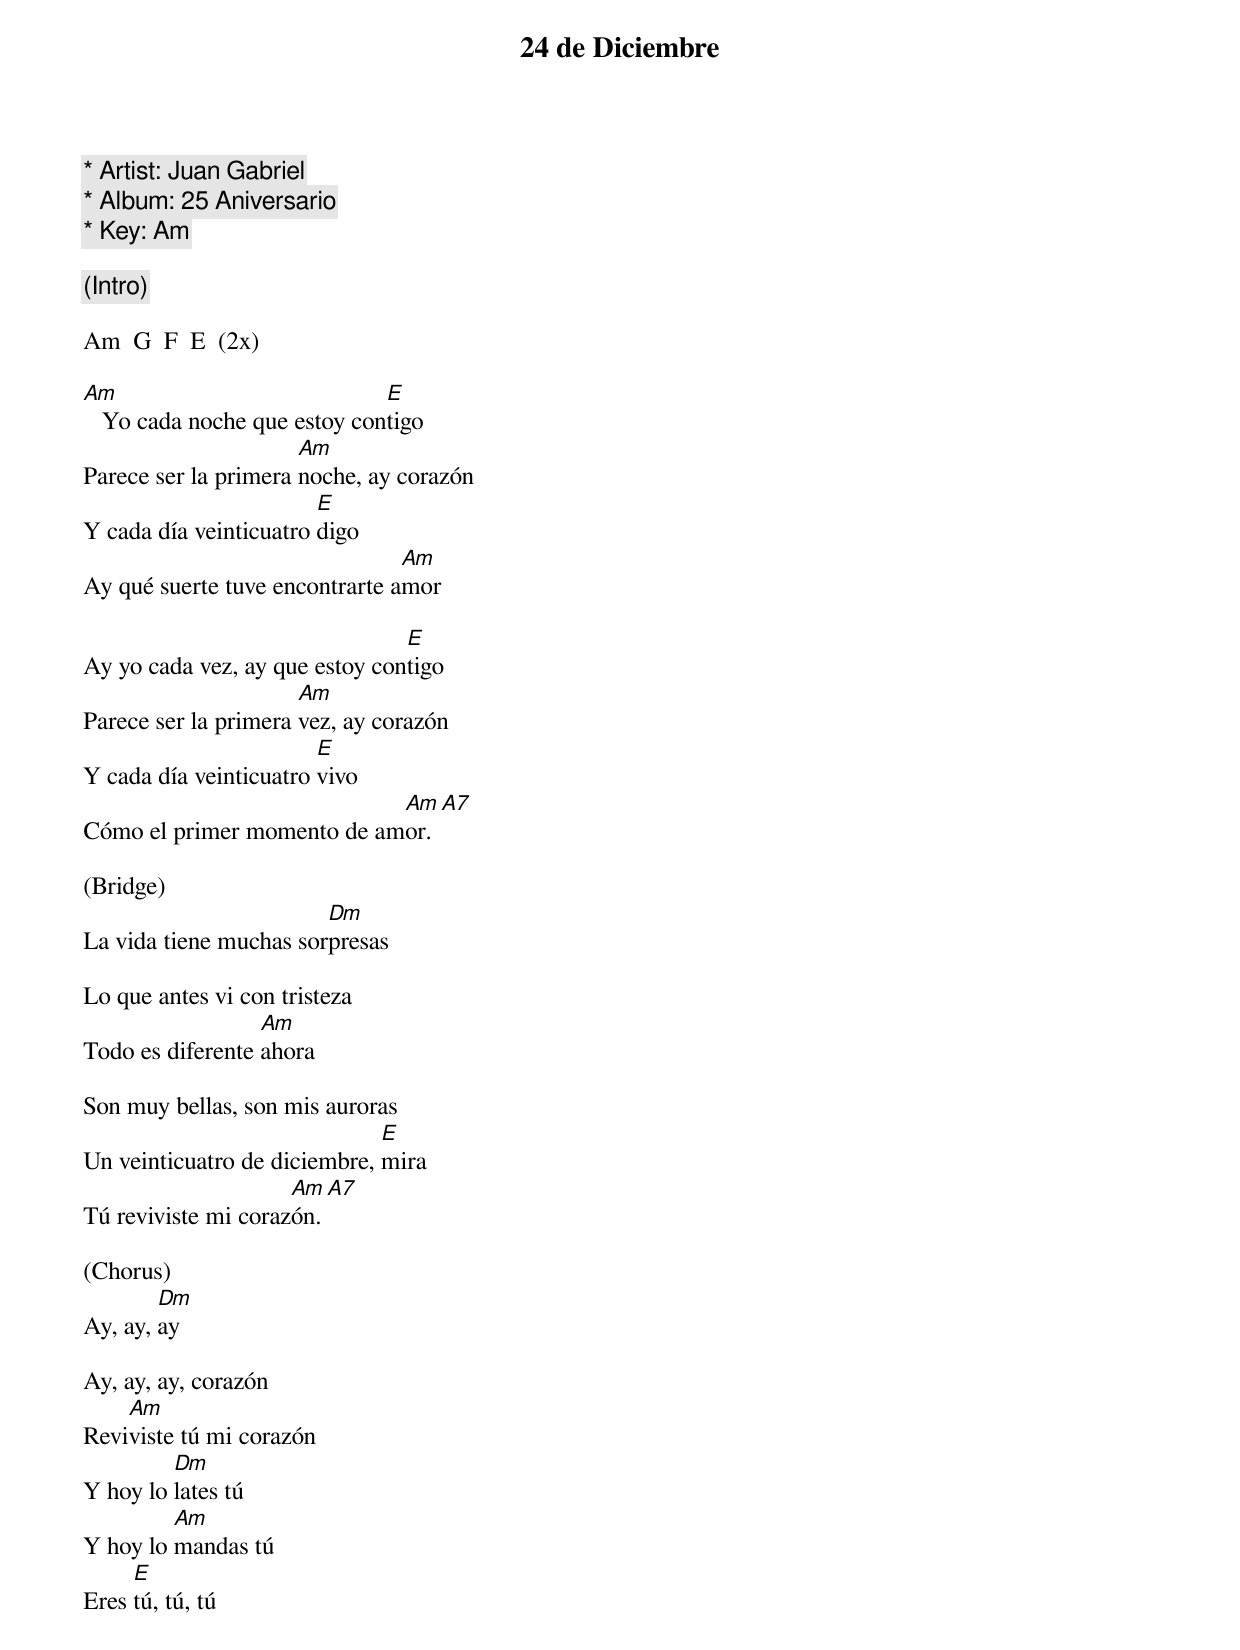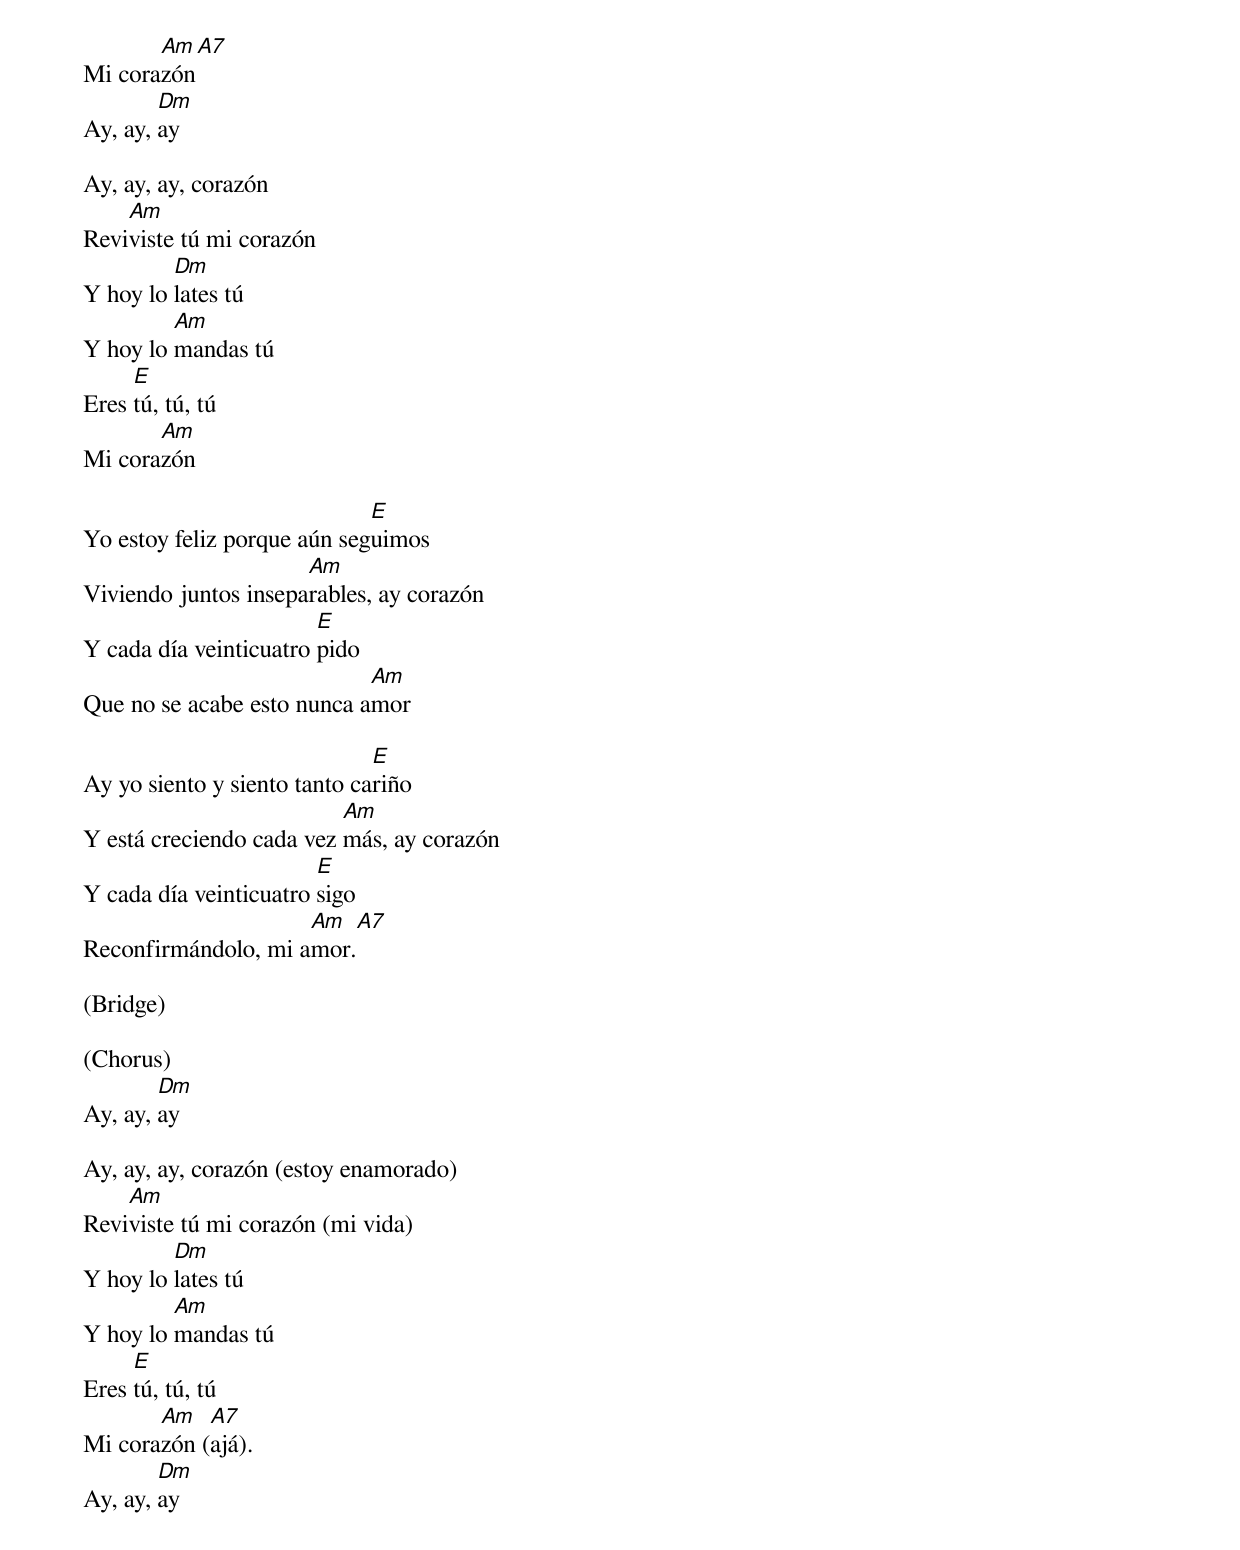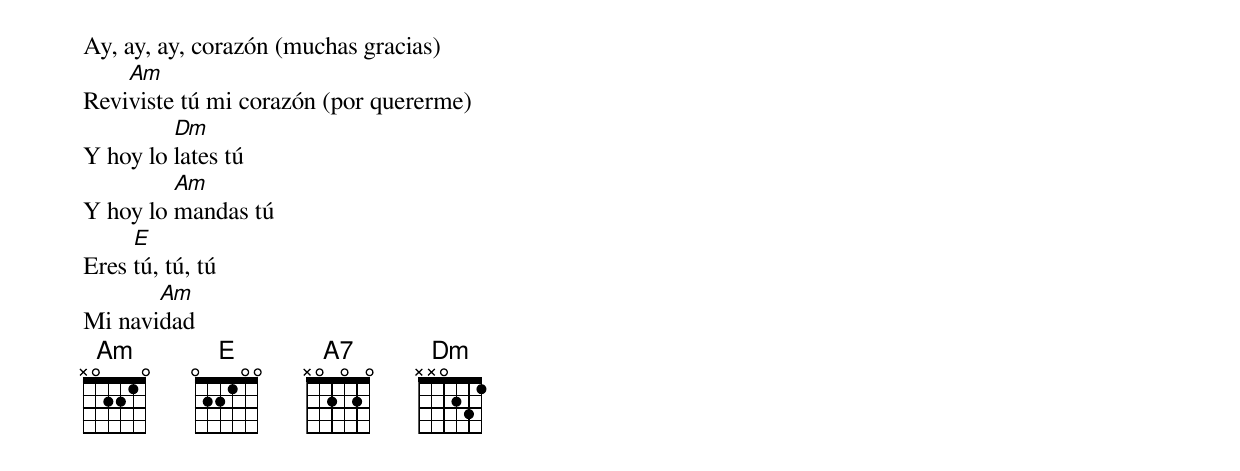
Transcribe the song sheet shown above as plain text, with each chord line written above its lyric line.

24 de Diciembre

* Artist: Juan Gabriel
* Album: 25 Aniversario
* Key: Am

(Intro)

Am  G  F  E  (2x)

Am                            E
   Yo cada noche que estoy contigo
                      Am
Parece ser la primera noche, ay corazón
                        E
Y cada día veinticuatro digo
                                Am
Ay qué suerte tuve encontrarte amor

                                E
Ay yo cada vez, ay que estoy contigo
                      Am
Parece ser la primera vez, ay corazón
                        E
Y cada día veinticuatro vivo
                            Am  A7
Cómo el primer momento de amor.

(Bridge)
                        Dm
La vida tiene muchas sorpresas

Lo que antes vi con tristeza
                  Am
Todo es diferente ahora

Son muy bellas, son mis auroras
                              E
Un veinticuatro de diciembre, mira
                     Am  A7
Tú reviviste mi corazón.

(Chorus)
        Dm
Ay, ay, ay

Ay, ay, ay, corazón
    Am
Reviviste tú mi corazón
         Dm
Y hoy lo lates tú
         Am
Y hoy lo mandas tú
     E
Eres tú, tú, tú
       Am  A7
Mi corazón
        Dm
Ay, ay, ay

Ay, ay, ay, corazón
    Am
Reviviste tú mi corazón
         Dm
Y hoy lo lates tú
         Am
Y hoy lo mandas tú
     E
Eres tú, tú, tú
       Am
Mi corazón

                             E
Yo estoy feliz porque aún seguimos
                      Am
Viviendo juntos inseparables, ay corazón
                        E
Y cada día veinticuatro pido
                            Am
Que no se acabe esto nunca amor

                              E
Ay yo siento y siento tanto cariño
                          Am
Y está creciendo cada vez más, ay corazón
                        E
Y cada día veinticuatro sigo
                     Am  A7
Reconfirmándolo, mi amor.

(Bridge)

(Chorus)
        Dm
Ay, ay, ay

Ay, ay, ay, corazón (estoy enamorado)
    Am
Reviviste tú mi corazón (mi vida)
         Dm
Y hoy lo lates tú
         Am
Y hoy lo mandas tú
     E
Eres tú, tú, tú
       Am   A7
Mi corazón (ajá).
        Dm
Ay, ay, ay

Ay, ay, ay, corazón (muchas gracias)
    Am
Reviviste tú mi corazón (por quererme)
         Dm
Y hoy lo lates tú
         Am
Y hoy lo mandas tú
     E
Eres tú, tú, tú
       Am
Mi navidad
